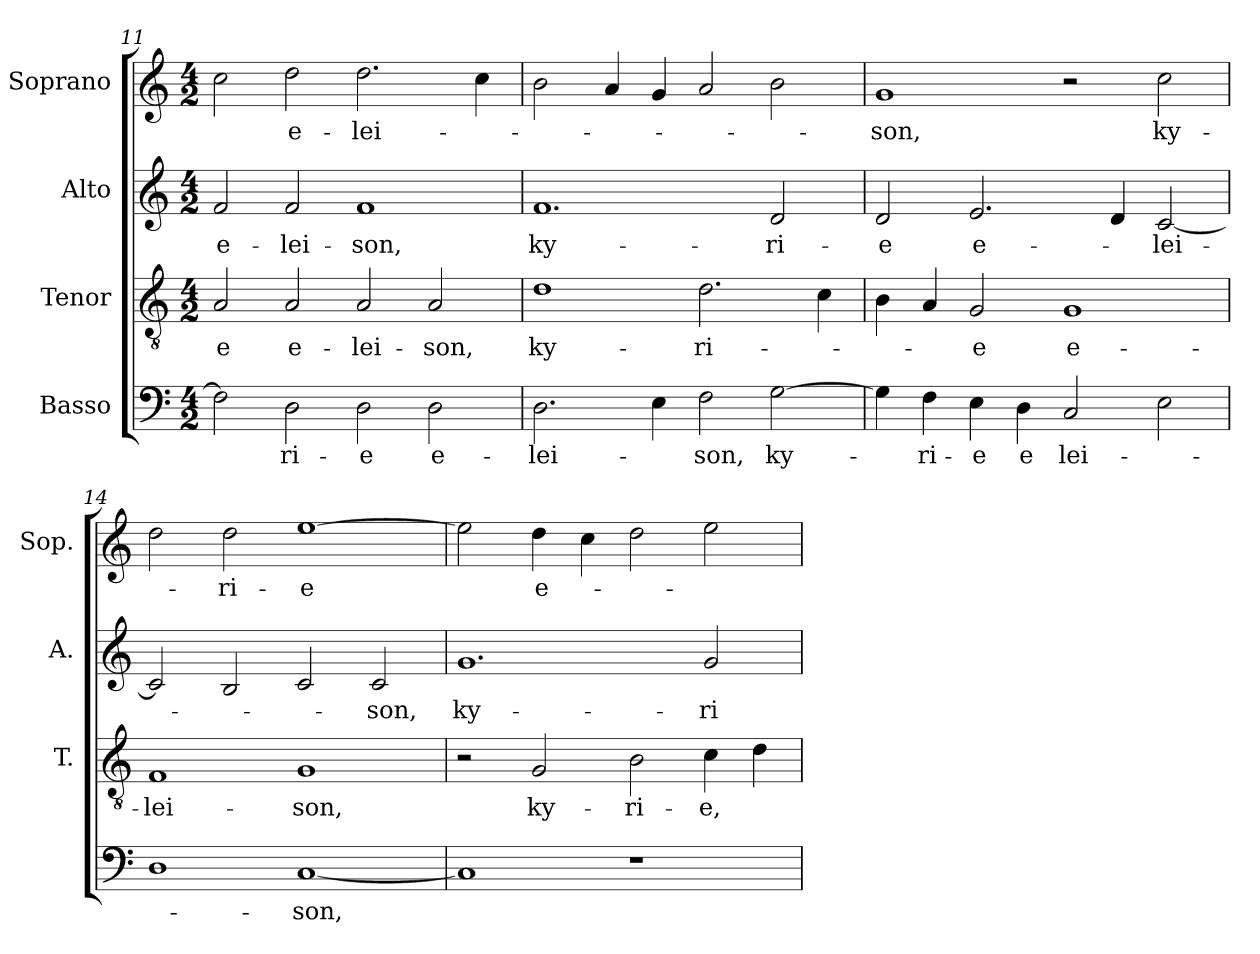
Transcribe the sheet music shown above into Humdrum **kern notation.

**kern	**text	**kern	**text	**kern	**text	**kern	**text
*part4	*part4	*part3	*part3	*part2	*part2	*part1	*part1
*staff4	*staff4	*staff3	*staff3	*staff2	*staff2	*staff1	*staff1
*I"Basso	*	*I"Tenor	*	*I"Alto	*	*I"Soprano	*
*	*	*I'T.	*	*I'A.	*	*I'Sop.	*
*clefF4	*	*clefGv2	*	*clefG2	*	*clefG2	*
*	*	*ITrd7c12	*	*	*	*	*
*k[]	*	*k[]	*	*k[]	*	*k[]	*
*C:	*	*C:	*	*C:	*	*C:	*
*M4/2	*	*M4/2	*	*M4/2	*	*M4/2	*
=11	=11	=11	=11	=11	=11	=11	=11
!	!	!	!LO:LY:b:color=#000000	!	!	!	!
!	!	!	!	!	!LO:LY:b:color=#000000	!	!
2Fi\]	.	2AAi/	-e	2fi/	e-	2cci\	.
!	!LO:LY:b:color=#000000	!	!	!	!	!	!
!	!	!	!LO:LY:b:color=#000000	!	!	!	!
!	!	!	!	!	!LO:LY:b:color=#000000	!	!
!	!	!	!	!	!	!	!LO:LY:b:color=#000000
2Di\	-ri-	2AAi/	e-	2fi/	-lei-	2ddi\	e-
!	!LO:LY:b:color=#000000	!	!	!	!	!	!
!	!	!	!LO:LY:b:color=#000000	!	!	!	!
!	!	!	!	!	!LO:LY:b:color=#000000	!	!
!	!	!	!	!	!	!	!LO:LY:b:color=#000000
2Di\	-e	2AAi/	-lei-	1fi	-son,	2.ddi\	-lei-
!	!LO:LY:b:color=#000000	!	!	!	!	!	!
!	!	!	!LO:LY:b:color=#000000	!	!	!	!
2Di\	e-	2AAi/	-son,	.	.	.	.
.	.	.	.	.	.	4cci\	.
!!LO:LB:g=z
=12	=12	=12	=12	=12	=12	=12	=12
!	!LO:LY:b:color=#000000	!	!	!	!	!	!
!	!	!	!LO:LY:b:color=#000000	!	!	!	!
!	!	!	!	!	!LO:LY:b:color=#000000	!	!
2.Di\	-lei-	1Di	ky-	1.fi	ky-	2bi\	.
.	.	.	.	.	.	4ai/	.
4Ei\	.	.	.	.	.	4gi/	.
!	!LO:LY:b:color=#000000	!	!	!	!	!	!
!	!	!	!LO:LY:b:color=#000000	!	!	!	!
2Fi\	-son,	2.Di\	-ri-	.	.	2ai/	.
!	!LO:LY:b:color=#000000	!	!	!	!	!	!
!	!	!	!	!	!LO:LY:b:color=#000000	!	!
[2Gi\	ky-	.	.	2di/	-ri-	2bi\	.
.	.	4Ci\	.	.	.	.	.
=13	=13	=13	=13	=13	=13	=13	=13
!	!	!	!	!	!LO:LY:b:color=#000000	!	!
!	!	!	!	!	!	!	!LO:LY:b:color=#000000
4Gi\]	.	4BBi\	.	2di/	-e	1gi	-son,
!	!LO:LY:b:color=#000000	!	!	!	!	!	!
4Fi\	-ri-	4AAi/	.	.	.	.	.
!	!LO:LY:b:color=#000000	!	!	!	!	!	!
!	!	!	!LO:LY:b:color=#000000	!	!	!	!
!	!	!	!	!	!LO:LY:b:color=#000000	!	!
4Ei\	-e	2GGi/	-e	2.ei/	e-	.	.
!	!LO:LY:b:color=#000000	!	!	!	!	!	!
4Di\	e	.	.	.	.	.	.
!	!LO:LY:b:color=#000000	!	!	!	!	!	!
!	!	!	!LO:LY:b:color=#000000	!	!	!	!
2Ci/	lei-	1GGi	e-	.	.	2r	.
.	.	.	.	4di/	.	.	.
!	!	!	!	!	!LO:LY:b:color=#000000	!	!
!	!	!	!	!	!	!	!LO:LY:b:color=#000000
2Ei\	.	.	.	[2ci/	-lei-	2cci\	ky-
=14	=14	=14	=14	=14	=14	=14	=14
!	!	!	!LO:LY:b:color=#000000	!	!	!	!
1Di	.	1FFi	-lei-	2ci/]	.	2ddi\	.
!	!	!	!	!	!	!	!LO:LY:b:color=#000000
.	.	.	.	2Bi/	.	2ddi\	-ri-
!	!LO:LY:b:color=#000000	!	!	!	!	!	!
!	!	!	!LO:LY:b:color=#000000	!	!	!	!
!	!	!	!	!	!	!	!LO:LY:b:color=#000000
[1Ci	-son,	1GGi	-son,	2ci/	.	[1eei	-e
!	!	!	!	!	!LO:LY:b:color=#000000	!	!
.	.	.	.	2ci/	-son,	.	.
=15	=15	=15	=15	=15	=15	=15	=15
!	!	!	!	!	!LO:LY:b:color=#000000	!	!
1Ci]	.	2r	.	1.gi	ky-	2eei\]	.
!	!	!	!LO:LY:b:color=#000000	!	!	!	!
!	!	!	!	!	!	!	!LO:LY:b:color=#000000
.	.	2GGi/	ky-	.	.	4ddi\	e-
.	.	.	.	.	.	4cci\	.
!	!	!	!LO:LY:b:color=#000000	!	!	!	!
1r	.	2BBi\	-ri-	.	.	2ddi\	.
!	!	!	!LO:LY:b:color=#000000	!	!	!	!
!	!	!	!	!	!LO:LY:b:color=#000000	!	!
.	.	4Ci\	-e,	2gi/	-ri-	2eei\	.
.	.	4Di\	.	.	.	.	.
=	=	=	=	=	=	=	=
*-	*-	*-	*-	*-	*-	*-	*-
